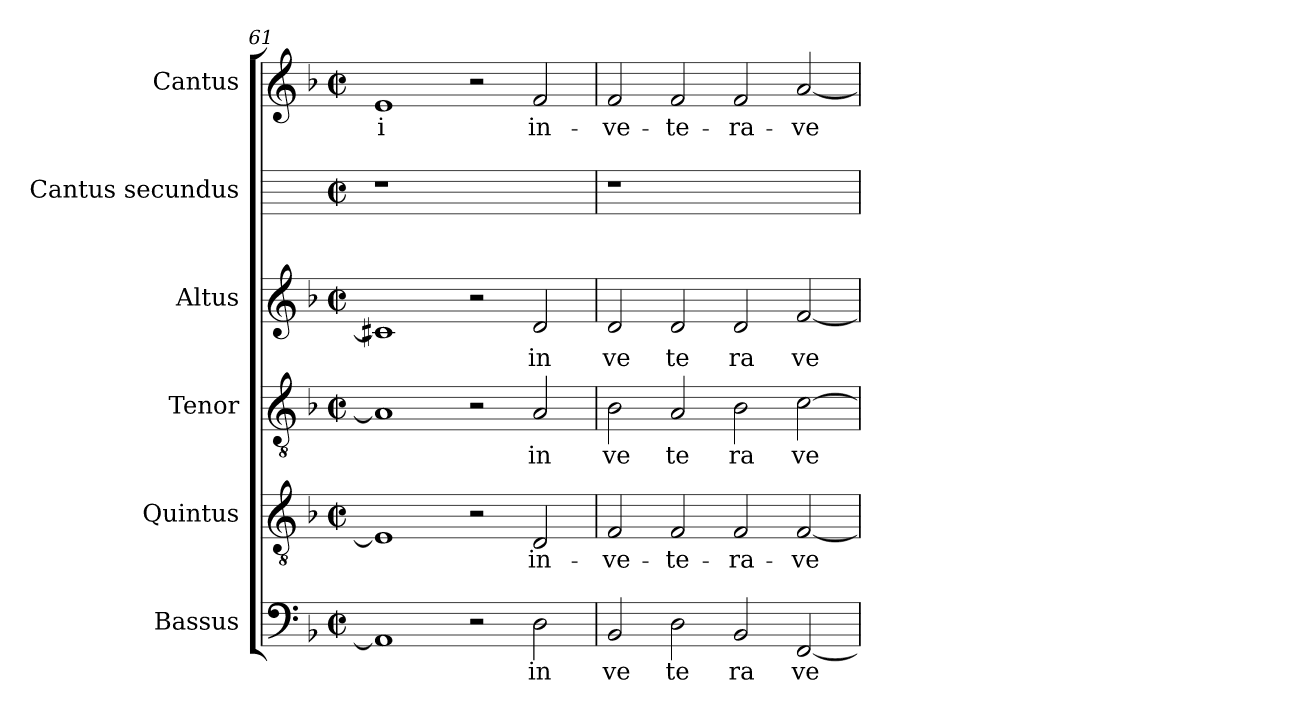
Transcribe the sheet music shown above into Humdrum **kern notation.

**kern	**text	**kern	**text	**kern	**text	**kern	**text	**kern	**kern	**text
*part6	*part6	*part5	*part5	*part4	*part4	*part3	*part3	*part2	*part1	*part1
*staff6	*staff6	*staff5	*staff5	*staff4	*staff4	*staff3	*staff3	*staff2	*staff1	*staff1
*I"Bassus	*	*I"Quintus	*	*I"Tenor	*	*I"Altus	*	*I"Cantus  secundus	*I"Cantus	*
*I'B	*	*I'Q	*	*I'T	*	*I'A	*	*	*I'C	*
!!LO:LB:g=z
*clefF4	*	*clefGv2	*	*clefGv2	*	*clefG2	*	*	*clefG2	*
*k[b-]	*	*k[b-]	*	*k[b-]	*	*k[b-]	*	*k[]	*k[b-]	*
*F:	*	*F:	*	*F:	*	*F:	*	*C:	*F:	*
*M2/2	*	*M2/2	*	*M2/2	*	*M2/2	*	*M2/2	*M2/2	*
*met(c|)	*	*met(c|)	*	*met(c|)	*	*met(c|)	*	*met(c|)	*met(c|)	*
=61	=61	=61	=61	=61	=61	=61	=61	=61	=61	=61
!	!LO:LY:b:cj	!	!LO:LY:b:cj	!	!LO:LY:b:cj	!	!LO:LY:b:cj	!	!	!LO:LY:b:cj
1AA]	.	1E]	.	1A]	.	1c#X]	.	1r	1e	-i
2r	.	2r	.	2r	.	2r	.	1ryy	2r	.
!	!LO:LY:b:cj	!	!LO:LY:b:cj	!	!LO:LY:b:cj	!	!LO:LY:b:cj	!	!	!LO:LY:b:cj
2D\	in	2D/	in-	2A/	in	2d/	in	.	2f/	in-
=62	=62	=62	=62	=62	=62	=62	=62	=62	=62	=62
!	!LO:LY:b:cj	!	!LO:LY:b:cj	!	!LO:LY:b:cj	!	!LO:LY:b:cj	!	!	!LO:LY:b:cj
2BB-/	ve	2F/	-ve-	2B-\	ve	2d/	ve	1r	2f/	-ve-
!	!LO:LY:b:cj	!	!LO:LY:b:cj	!	!LO:LY:b:cj	!	!LO:LY:b:cj	!	!	!LO:LY:b:cj
2D\	te	2F/	-te-	2A/	te	2d/	te	.	2f/	-te-
!	!LO:LY:b:cj	!	!LO:LY:b:cj	!	!LO:LY:b:cj	!	!LO:LY:b:cj	!	!	!LO:LY:b:cj
2BB-/	ra	2F/	-ra-	2B-\	ra	2d/	ra	1ryy	2f/	-ra-
!	!LO:LY:b:cj	!	!LO:LY:b:cj	!	!LO:LY:b:cj	!	!LO:LY:b:cj	!	!	!LO:LY:b:cj
[<2FF/	ve	[<2F/	-ve-	[>2c\	ve	[<2f/	ve	.	[<2a/	-ve-
=	=	=	=	=	=	=	=	=	=	=
*-	*-	*-	*-	*-	*-	*-	*-	*-	*-	*-
